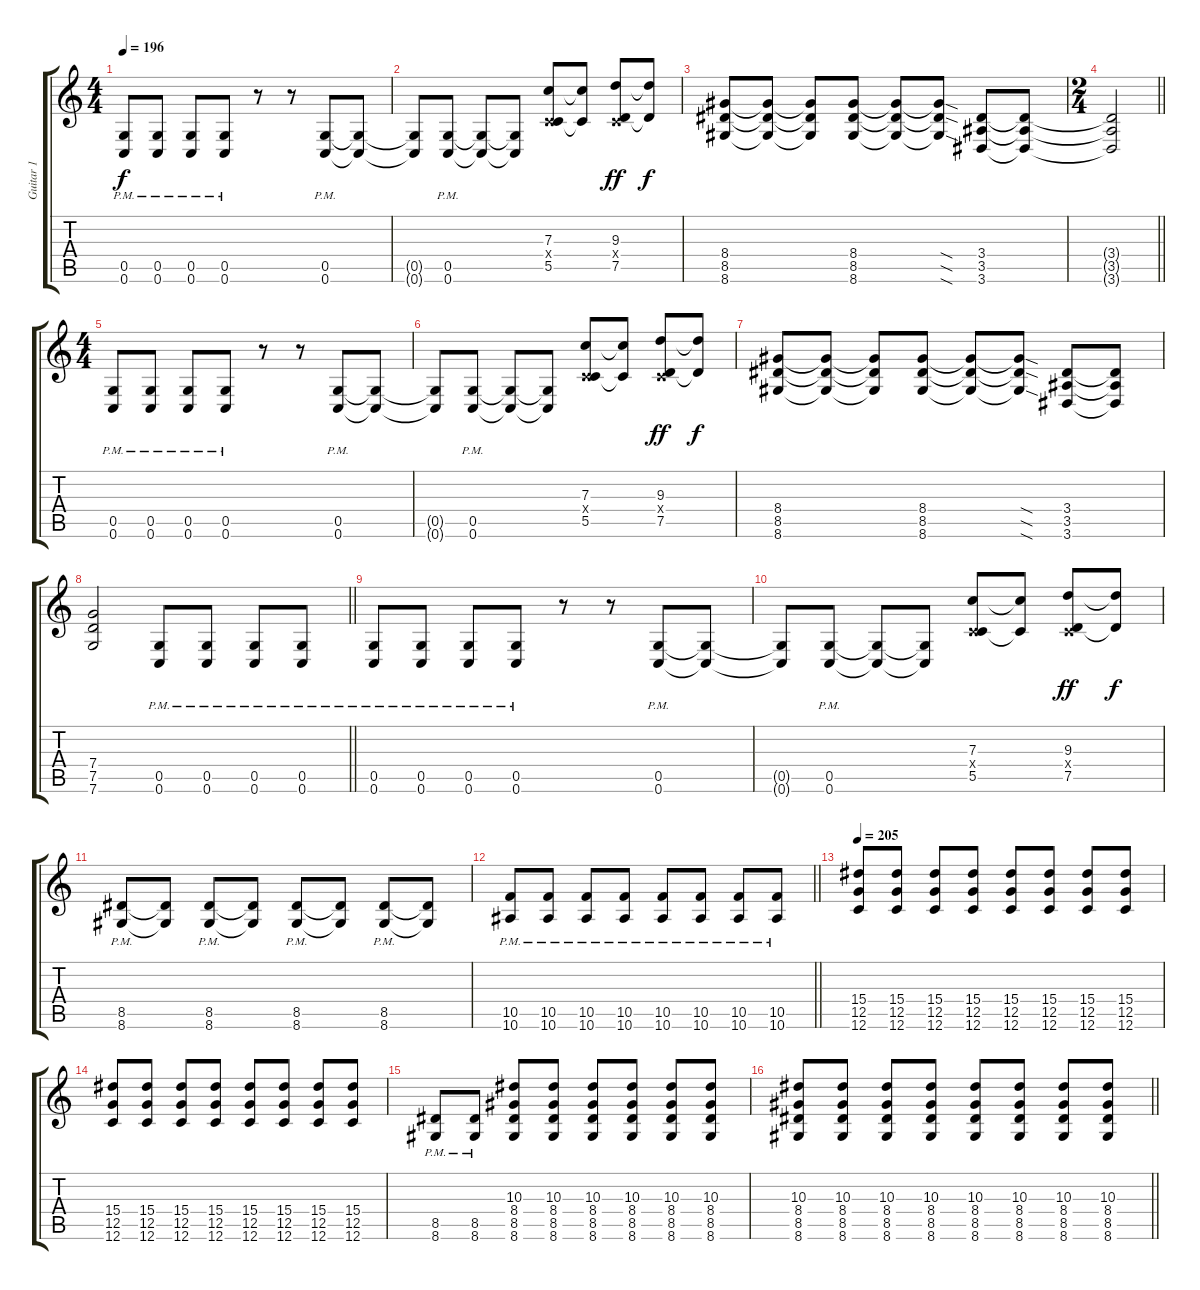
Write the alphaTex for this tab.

\track ("Guitar 1" "Guitar 1") {instrument distortionguitar}
\staff {score tabs}
\tuning (D4 A3 F3 C3 G2 C2) {hide}
\ts (4 4)
\tempo 196
\clef g2
\ks c
(0.5{pm} 0.6{pm}).8{dy f} (0.5{pm} 0.6{pm}).8 (0.5{pm} 0.6{pm}).8 (0.5{pm} 0.6{pm}).8 r.8 r.8 (0.5{pm} 0.6{pm}).8 (0.5{t} 0.6{t}).8 |
(0.5{t} 0.6{t}).8 (0.5{pm} 0.6{pm}).8 (0.5{t} 0.6{t}).8 (0.5{t} 0.6{t}).8 (7.3 0.4{x} 5.5).8 (7.3{t} 5.5{t}).8 (9.3 0.4{x} 7.5).8{dy ff} (9.3{t} 7.5{t}).8{dy f} |
(8.4 8.5 8.6).8 (8.4{t} 8.5{t} 8.6{t}).8 (8.4{t} 8.5{t} 8.6{t}).8 (8.4 8.5 8.6).8 (8.4{t} 8.5{t} 8.6{t}).8 (8.4{sod t} 8.5{sod t} 8.6{sod t}).8 (3.4 3.5 3.6).8 (3.4{t} 3.5{t} 3.6{t}).8 |
\ts (2 4)
\barLineRight lightlight
(3.4{t} 3.5{t} 3.6{t}).2 |
\ts (4 4)
(0.5{pm} 0.6{pm}).8 (0.5{pm} 0.6{pm}).8 (0.5{pm} 0.6{pm}).8 (0.5{pm} 0.6{pm}).8 r.8 r.8 (0.5{pm} 0.6{pm}).8 (0.5{t} 0.6{t}).8 |
(0.5{t} 0.6{t}).8 (0.5{pm} 0.6{pm}).8 (0.5{t} 0.6{t}).8 (0.5{t} 0.6{t}).8 (7.3 0.4{x} 5.5).8 (7.3{t} 5.5{t}).8 (9.3 0.4{x} 7.5).8{dy ff} (9.3{t} 7.5{t}).8{dy f} |
(8.4 8.5 8.6).8 (8.4{t} 8.5{t} 8.6{t}).8 (8.4{t} 8.5{t} 8.6{t}).8 (8.4 8.5 8.6).8 (8.4{t} 8.5{t} 8.6{t}).8 (8.4{sod t} 8.5{sod t} 8.6{sod t}).8 (3.4 3.5 3.6).8 (3.4{t} 3.5{t} 3.6{t}).8 |
\barLineRight lightlight
(7.4 7.5 7.6).2 (0.5{pm} 0.6{pm}).8 (0.5{pm} 0.6{pm}).8 (0.5{pm} 0.6{pm}).8 (0.5{pm} 0.6{pm}).8 |
(0.5{pm} 0.6{pm}).8 (0.5{pm} 0.6{pm}).8 (0.5{pm} 0.6{pm}).8 (0.5{pm} 0.6{pm}).8 r.8 r.8 (0.5{pm} 0.6{pm}).8 (0.5{t} 0.6{t}).8 |
(0.5{t} 0.6{t}).8 (0.5{pm} 0.6{pm}).8 (0.5{t} 0.6{t}).8 (0.5{t} 0.6{t}).8 (7.3 0.4{x} 5.5).8 (7.3{t} 5.5{t}).8 (9.3 0.4{x} 7.5).8{dy ff} (9.3{t} 7.5{t}).8{dy f} |
(8.5{pm} 8.6{pm}).8 (8.5{t} 8.6{t}).8 (8.5{pm} 8.6{pm}).8 (8.5{t} 8.6{t}).8 (8.5{pm} 8.6{pm}).8 (8.5{t} 8.6{t}).8 (8.5{pm} 8.6{pm}).8 (8.5{t} 8.6{t}).8 |
\barLineRight lightlight
(10.5{pm} 10.6{pm}).8 (10.5{pm} 10.6{pm}).8 (10.5{pm} 10.6{pm}).8 (10.5{pm} 10.6{pm}).8 (10.5{pm} 10.6{pm}).8 (10.5{pm} 10.6{pm}).8 (10.5{pm} 10.6{pm}).8 (10.5{pm} 10.6{pm}).8 |
\tempo 205
(15.4 12.5 12.6).8 (15.4 12.5 12.6).8 (15.4 12.5 12.6).8 (15.4 12.5 12.6).8 (15.4 12.5 12.6).8 (15.4 12.5 12.6).8 (15.4 12.5 12.6).8 (15.4 12.5 12.6).8 |
(15.4 12.5 12.6).8 (15.4 12.5 12.6).8 (15.4 12.5 12.6).8 (15.4 12.5 12.6).8 (15.4 12.5 12.6).8 (15.4 12.5 12.6).8 (15.4 12.5 12.6).8 (15.4 12.5 12.6).8 |
(8.5{pm} 8.6{pm}).8 (8.5{pm} 8.6{pm}).8 (10.3 8.4 8.5 8.6).8 (10.3 8.4 8.5 8.6).8 (10.3 8.4 8.5 8.6).8 (10.3 8.4 8.5 8.6).8 (10.3 8.4 8.5 8.6).8 (10.3 8.4 8.5 8.6).8 |
\barLineRight lightlight
(10.3 8.4 8.5 8.6).8 (10.3 8.4 8.5 8.6).8 (10.3 8.4 8.5 8.6).8 (10.3 8.4 8.5 8.6).8 (10.3 8.4 8.5 8.6).8 (10.3 8.4 8.5 8.6).8 (10.3 8.4 8.5 8.6).8 (10.3 8.4 8.5 8.6).8
